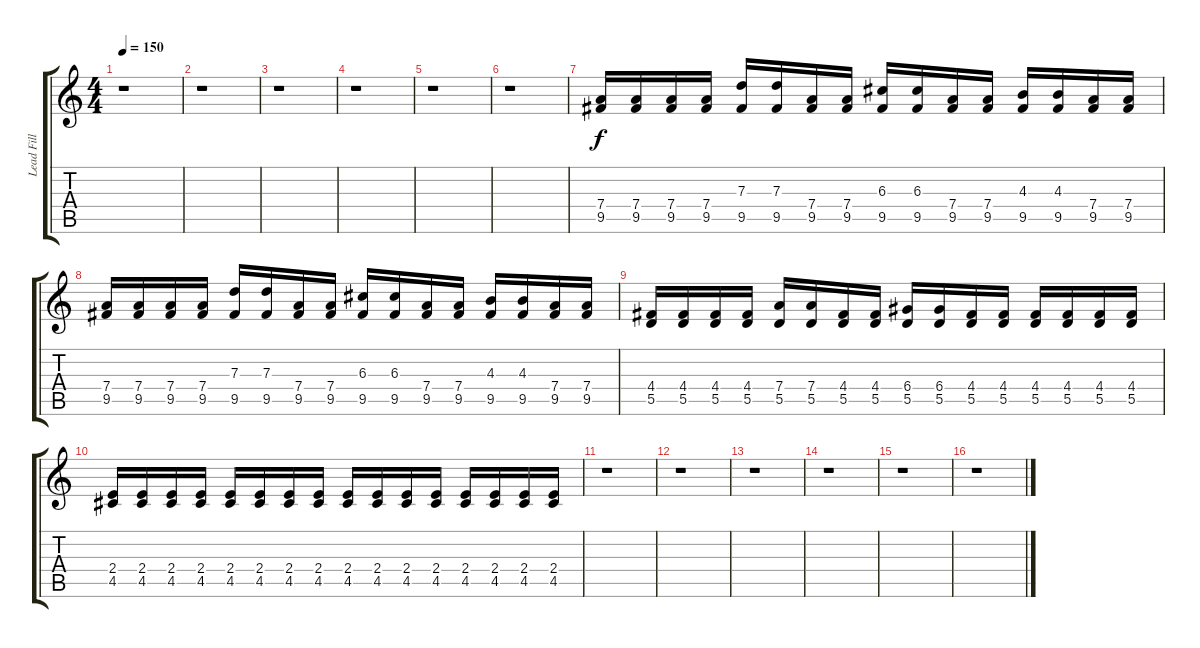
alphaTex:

\track ("Lead Fill" "Lead Fill") {instrument distortionguitar}
\staff {score tabs}
\tuning (E4 B3 G3 D3 A2 E2) {hide}
\ts (4 4)
\tempo 150
\clef g2
\ks c
r.1{dy f} |
r.1 |
r.1 |
r.1 |
r.1 |
r.1 |
(7.4 9.5).16 (7.4 9.5).16 (7.4 9.5).16 (7.4 9.5).16 (7.3 9.5).16 (7.3 9.5).16 (7.4 9.5).16 (7.4 9.5).16 (6.3 9.5).16 (6.3 9.5).16 (7.4 9.5).16 (7.4 9.5).16 (4.3 9.5).16 (4.3 9.5).16 (7.4 9.5).16 (7.4 9.5).16 |
(7.4 9.5).16 (7.4 9.5).16 (7.4 9.5).16 (7.4 9.5).16 (7.3 9.5).16 (7.3 9.5).16 (7.4 9.5).16 (7.4 9.5).16 (6.3 9.5).16 (6.3 9.5).16 (7.4 9.5).16 (7.4 9.5).16 (4.3 9.5).16 (4.3 9.5).16 (7.4 9.5).16 (7.4 9.5).16 |
(4.4 5.5).16 (4.4 5.5).16 (4.4 5.5).16 (4.4 5.5).16 (7.4 5.5).16 (7.4 5.5).16 (4.4 5.5).16 (4.4 5.5).16 (6.4 5.5).16 (6.4 5.5).16 (4.4 5.5).16 (4.4 5.5).16 (4.4 5.5).16 (4.4 5.5).16 (4.4 5.5).16 (4.4 5.5).16 |
(2.4 4.5).16 (2.4 4.5).16 (2.4 4.5).16 (2.4 4.5).16 (2.4 4.5).16 (2.4 4.5).16 (2.4 4.5).16 (2.4 4.5).16 (2.4 4.5).16 (2.4 4.5).16 (2.4 4.5).16 (2.4 4.5).16 (2.4 4.5).16 (2.4 4.5).16 (2.4 4.5).16 (2.4 4.5).16 |
r.1 |
r.1 |
r.1 |
r.1 |
r.1 |
r.1
